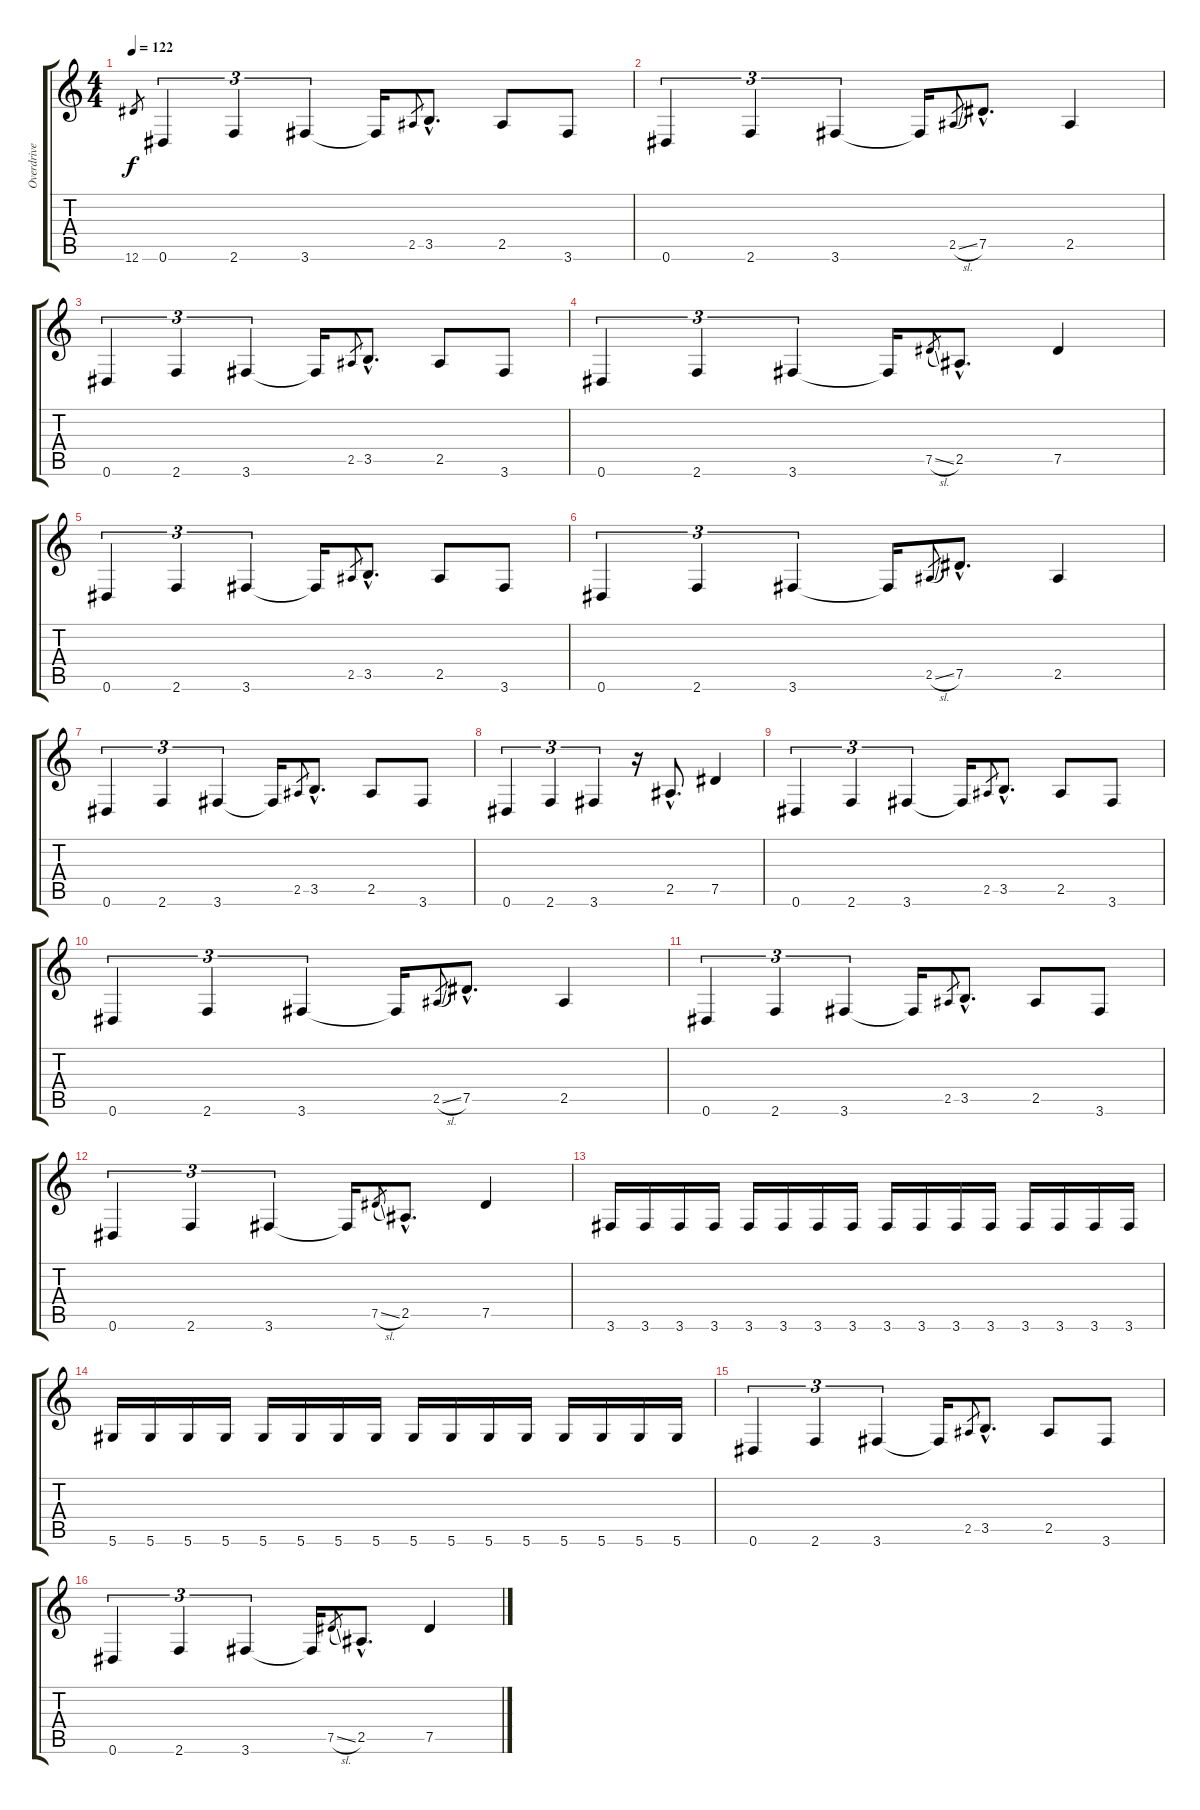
\track ("Overdrive" "Overdrive") {instrument overdrivenguitar}
\staff {score tabs}
\tuning (Eb4 Bb3 Gb3 Db3 Ab2 Eb2) {hide}
\ts (4 4)
\tempo 122
\clef g2
\ks c
12.6.8{gr dy f instrument overdrivenguitar} 0.6.4{tu (3 2)} 2.6.4{tu (3 2)} 3.6.4{tu (3 2)} 3.6{t}.16 2.5.8{gr} 3.5{hac}.8{d} 2.5.8 3.6.8 |
0.6.4{tu (3 2)} 2.6.4{tu (3 2)} 3.6.4{tu (3 2)} 3.6{t}.16 2.5{sl}.8{gr} 7.5{hac}.8{d} 2.5.4 |
0.6.4{tu (3 2)} 2.6.4{tu (3 2)} 3.6.4{tu (3 2)} 3.6{t}.16 2.5.8{gr} 3.5{hac}.8{d} 2.5.8 3.6.8 |
0.6.4{tu (3 2)} 2.6.4{tu (3 2)} 3.6.4{tu (3 2)} 3.6{t}.16 7.5{sl}.8{gr} 2.5{hac}.8{d} 7.5.4 |
0.6.4{tu (3 2)} 2.6.4{tu (3 2)} 3.6.4{tu (3 2)} 3.6{t}.16 2.5.8{gr} 3.5{hac}.8{d} 2.5.8 3.6.8 |
0.6.4{tu (3 2)} 2.6.4{tu (3 2)} 3.6.4{tu (3 2)} 3.6{t}.16 2.5{sl}.8{gr} 7.5{hac}.8{d} 2.5.4 |
0.6.4{tu (3 2)} 2.6.4{tu (3 2)} 3.6.4{tu (3 2)} 3.6{t}.16 2.5.8{gr} 3.5{hac}.8{d} 2.5.8 3.6.8 |
0.6.4{tu (3 2)} 2.6.4{tu (3 2)} 3.6.4{tu (3 2)} r.16 2.5{hac}.8{d} 7.5.4 |
0.6.4{tu (3 2)} 2.6.4{tu (3 2)} 3.6.4{tu (3 2)} 3.6{t}.16 2.5.8{gr} 3.5{hac}.8{d} 2.5.8 3.6.8 |
0.6.4{tu (3 2)} 2.6.4{tu (3 2)} 3.6.4{tu (3 2)} 3.6{t}.16 2.5{sl}.8{gr} 7.5{hac}.8{d} 2.5.4 |
0.6.4{tu (3 2)} 2.6.4{tu (3 2)} 3.6.4{tu (3 2)} 3.6{t}.16 2.5.8{gr} 3.5{hac}.8{d} 2.5.8 3.6.8 |
0.6.4{tu (3 2)} 2.6.4{tu (3 2)} 3.6.4{tu (3 2)} 3.6{t}.16 7.5{sl}.8{gr} 2.5{hac}.8{d} 7.5.4 |
3.6.16 3.6.16 3.6.16 3.6.16 3.6.16 3.6.16 3.6.16 3.6.16 3.6.16 3.6.16 3.6.16 3.6.16 3.6.16 3.6.16 3.6.16 3.6.16 |
5.6.16 5.6.16 5.6.16 5.6.16 5.6.16 5.6.16 5.6.16 5.6.16 5.6.16 5.6.16 5.6.16 5.6.16 5.6.16 5.6.16 5.6.16 5.6.16 |
0.6.4{tu (3 2)} 2.6.4{tu (3 2)} 3.6.4{tu (3 2)} 3.6{t}.16 2.5.8{gr} 3.5{hac}.8{d} 2.5.8 3.6.8 |
0.6.4{tu (3 2)} 2.6.4{tu (3 2)} 3.6.4{tu (3 2)} 3.6{t}.16 7.5{sl}.8{gr} 2.5{hac}.8{d} 7.5.4
